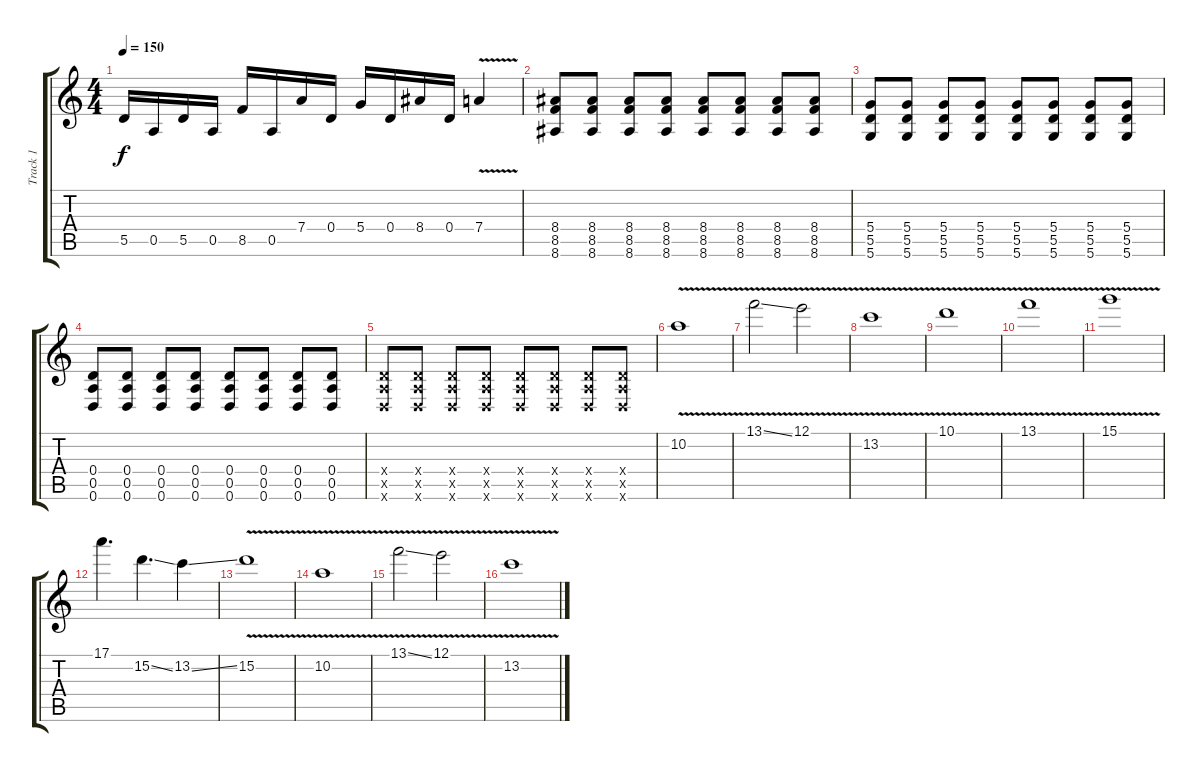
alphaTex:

\track ("Track 1" "Track 1") {instrument distortionguitar}
\staff {score tabs}
\tuning (E4 B3 G3 D3 A2 D2) {hide}
\ts (4 4)
\tempo 150
\clef g2
\ks c
5.5.16{dy f} 0.5.16 5.5.16 0.5.16 8.5.16 0.5.16 7.4.16 0.4.16 5.4.16 0.4.16 8.4.16 0.4.16 7.4{v}.4 |
(8.4 8.5 8.6).8 (8.4 8.5 8.6).8 (8.4 8.5 8.6).8 (8.4 8.5 8.6).8 (8.4 8.5 8.6).8 (8.4 8.5 8.6).8 (8.4 8.5 8.6).8 (8.4 8.5 8.6).8 |
(5.4 5.5 5.6).8 (5.4 5.5 5.6).8 (5.4 5.5 5.6).8 (5.4 5.5 5.6).8 (5.4 5.5 5.6).8 (5.4 5.5 5.6).8 (5.4 5.5 5.6).8 (5.4 5.5 5.6).8 |
(0.4 0.5 0.6).8 (0.4 0.5 0.6).8 (0.4 0.5 0.6).8 (0.4 0.5 0.6).8 (0.4 0.5 0.6).8 (0.4 0.5 0.6).8 (0.4 0.5 0.6).8 (0.4 0.5 0.6).8 |
(0.4{x} 0.5{x} 0.6{x}).8 (0.4{x} 0.5{x} 0.6{x}).8 (0.4{x} 0.5{x} 0.6{x}).8 (0.4{x} 0.5{x} 0.6{x}).8 (0.4{x} 0.5{x} 0.6{x}).8 (0.4{x} 0.5{x} 0.6{x}).8 (0.4{x} 0.5{x} 0.6{x}).8 (0.4{x} 0.5{x} 0.6{x}).8 |
10.2{v}.1 |
13.1{v ss}.2 12.1{v}.2 |
13.2{v}.1 |
10.1{v}.1 |
13.1{v}.1 |
15.1{v}.1 |
17.1.4{d} 15.2{ss}.4{d} 13.2{ss}.4 |
15.2{v}.1 |
10.2{v}.1 |
13.1{v ss}.2 12.1{v}.2 |
13.2{v}.1
